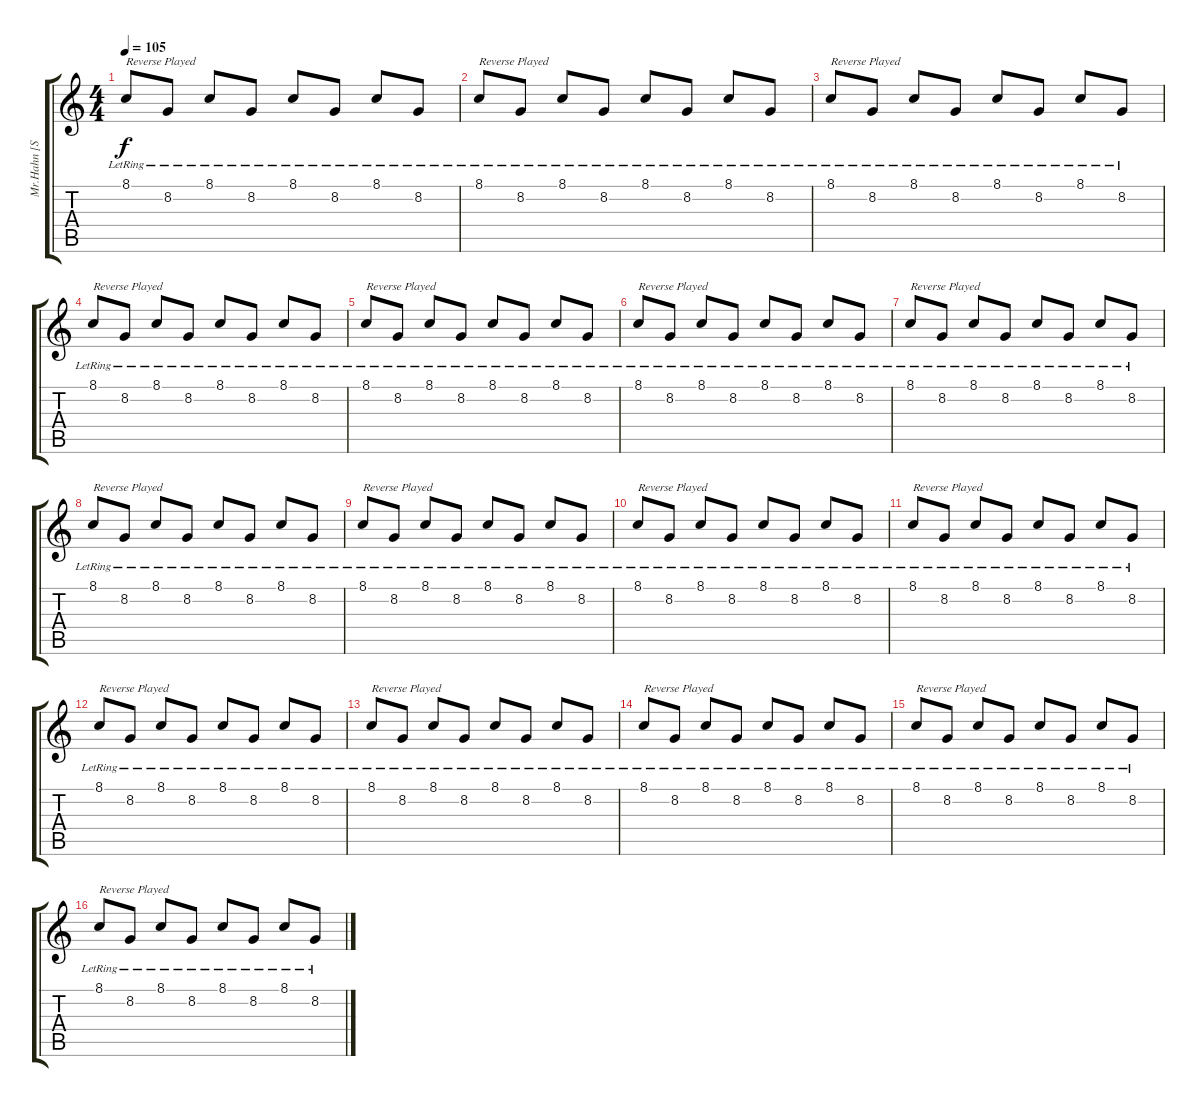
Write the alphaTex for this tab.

\track ("Mr.Hahn [Sampler1]" "Mr.Hahn [S") {instrument pad5bowed}
\staff {score tabs}
\tuning (E4 B3 G3 D3 A2 D2) {hide}
\ts (4 4)
\tempo 105
\clef g2
\ks c
8.1{lr}.8{txt "Reverse Played" dy f} 8.2{lr}.8 8.1{lr}.8 8.2{lr}.8 8.1{lr}.8 8.2{lr}.8 8.1{lr}.8 8.2{lr}.8 |
8.1{lr}.8{txt "Reverse Played"} 8.2{lr}.8 8.1{lr}.8 8.2{lr}.8 8.1{lr}.8 8.2{lr}.8 8.1{lr}.8 8.2{lr}.8 |
8.1{lr}.8{txt "Reverse Played"} 8.2{lr}.8 8.1{lr}.8 8.2{lr}.8 8.1{lr}.8 8.2{lr}.8 8.1{lr}.8 8.2{lr}.8 |
8.1{lr}.8{txt "Reverse Played"} 8.2{lr}.8 8.1{lr}.8 8.2{lr}.8 8.1{lr}.8 8.2{lr}.8 8.1{lr}.8 8.2{lr}.8 |
8.1{lr}.8{txt "Reverse Played"} 8.2{lr}.8 8.1{lr}.8 8.2{lr}.8 8.1{lr}.8 8.2{lr}.8 8.1{lr}.8 8.2{lr}.8 |
8.1{lr}.8{txt "Reverse Played"} 8.2{lr}.8 8.1{lr}.8 8.2{lr}.8 8.1{lr}.8 8.2{lr}.8 8.1{lr}.8 8.2{lr}.8 |
8.1{lr}.8{txt "Reverse Played"} 8.2{lr}.8 8.1{lr}.8 8.2{lr}.8 8.1{lr}.8 8.2{lr}.8 8.1{lr}.8 8.2{lr}.8 |
8.1{lr}.8{txt "Reverse Played"} 8.2{lr}.8 8.1{lr}.8 8.2{lr}.8 8.1{lr}.8 8.2{lr}.8 8.1{lr}.8 8.2{lr}.8 |
8.1{lr}.8{txt "Reverse Played"} 8.2{lr}.8 8.1{lr}.8 8.2{lr}.8 8.1{lr}.8 8.2{lr}.8 8.1{lr}.8 8.2{lr}.8 |
8.1{lr}.8{txt "Reverse Played"} 8.2{lr}.8 8.1{lr}.8 8.2{lr}.8 8.1{lr}.8 8.2{lr}.8 8.1{lr}.8 8.2{lr}.8 |
8.1{lr}.8{txt "Reverse Played"} 8.2{lr}.8 8.1{lr}.8 8.2{lr}.8 8.1{lr}.8 8.2{lr}.8 8.1{lr}.8 8.2{lr}.8 |
8.1{lr}.8{txt "Reverse Played"} 8.2{lr}.8 8.1{lr}.8 8.2{lr}.8 8.1{lr}.8 8.2{lr}.8 8.1{lr}.8 8.2{lr}.8 |
8.1{lr}.8{txt "Reverse Played"} 8.2{lr}.8 8.1{lr}.8 8.2{lr}.8 8.1{lr}.8 8.2{lr}.8 8.1{lr}.8 8.2{lr}.8 |
8.1{lr}.8{txt "Reverse Played"} 8.2{lr}.8 8.1{lr}.8 8.2{lr}.8 8.1{lr}.8 8.2{lr}.8 8.1{lr}.8 8.2{lr}.8 |
8.1{lr}.8{txt "Reverse Played"} 8.2{lr}.8 8.1{lr}.8 8.2{lr}.8 8.1{lr}.8 8.2{lr}.8 8.1{lr}.8 8.2{lr}.8 |
8.1{lr}.8{txt "Reverse Played"} 8.2{lr}.8 8.1{lr}.8 8.2{lr}.8 8.1{lr}.8 8.2{lr}.8 8.1{lr}.8 8.2{lr}.8
